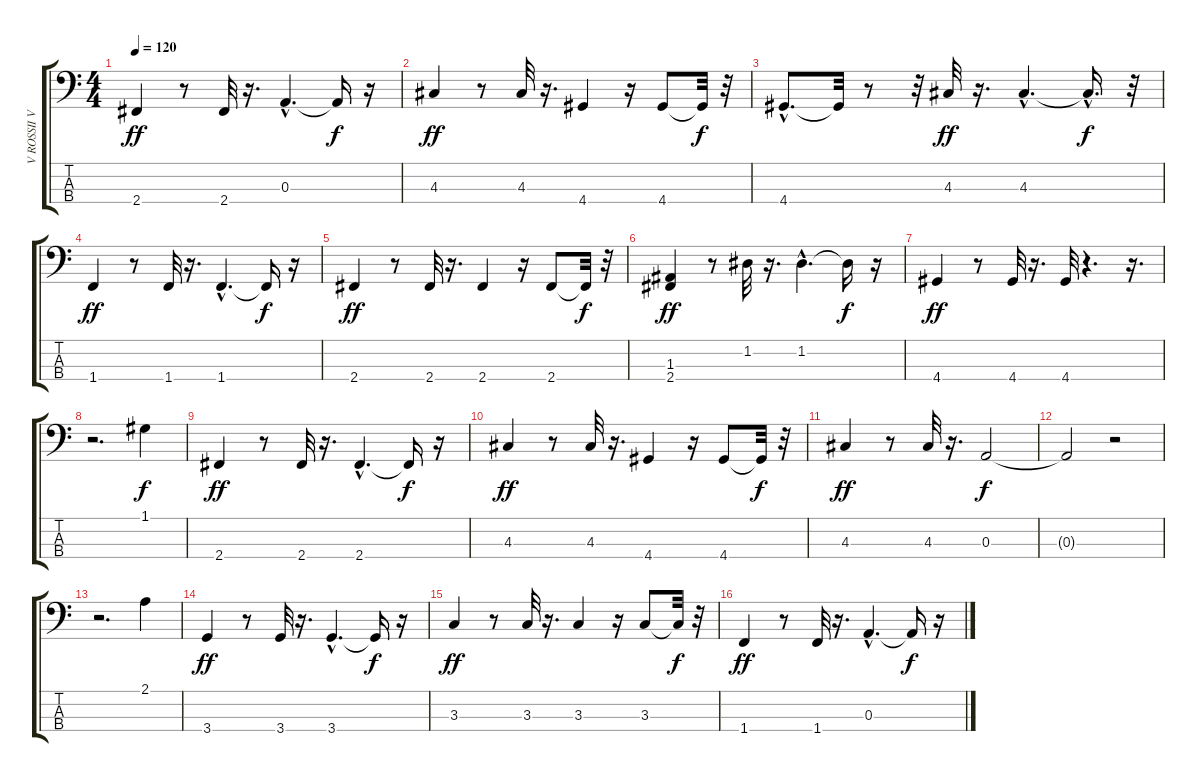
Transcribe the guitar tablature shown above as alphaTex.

\track ("V ROSSII VECHERA     " "V ROSSII V") {instrument electricbassfinger}
\staff {score tabs}
\tuning (G2 D2 A1 E1) {hide}
\ts (4 4)
\tempo 120
\clef f4
\ks c
2.4.4{dy ff} r.8 2.4.32 r.16{d} 0.3{hac}.4{d} 0.3{t}.16{dy f} r.16 |
4.3.4{dy ff} r.8 4.3.32 r.16{d} 4.4.4 r.16 4.4.8 4.4{t}.32{dy f} r.32 |
4.4{hac}.8{d} 4.4{t}.32 r.8 r.32 4.3.32{dy ff} r.16{d} 4.3{hac}.4{d} 4.3{hac t}.16{d dy f} r.32 |
1.4.4{dy ff} r.8 1.4.32 r.16{d} 1.4{hac}.4{d} 1.4{t}.16{dy f} r.16 |
2.4.4{dy ff} r.8 2.4.32 r.16{d} 2.4.4 r.16 2.4.8 2.4{t}.32{dy f} r.32 |
(1.3 2.4).4{dy ff} r.8 1.2.32 r.16{d} 1.2{hac}.4{d} 1.2{t}.16{dy f} r.16 |
4.4.4{dy ff} r.8 4.4.32 r.16{d} 4.4.32 r.4{d} r.16{d} |
r.2{d} 1.1.4{dy f} |
2.4.4{dy ff} r.8 2.4.32 r.16{d} 2.4{hac}.4{d} 2.4{t}.16{dy f} r.16 |
4.3.4{dy ff} r.8 4.3.32 r.16{d} 4.4.4 r.16 4.4.8 4.4{t}.32{dy f} r.32 |
4.3.4{dy ff} r.8 4.3.32 r.16{d} 0.3.2{dy f} |
0.3{t}.2 r.2 |
r.2{d} 2.1.4 |
3.4.4{dy ff} r.8 3.4.32 r.16{d} 3.4{hac}.4{d} 3.4{t}.16{dy f} r.16 |
3.3.4{dy ff} r.8 3.3.32 r.16{d} 3.3.4 r.16 3.3.8 3.3{t}.32{dy f} r.32 |
1.4.4{dy ff} r.8 1.4.32 r.16{d} 0.3{hac}.4{d} 0.3{t}.16{dy f} r.16
